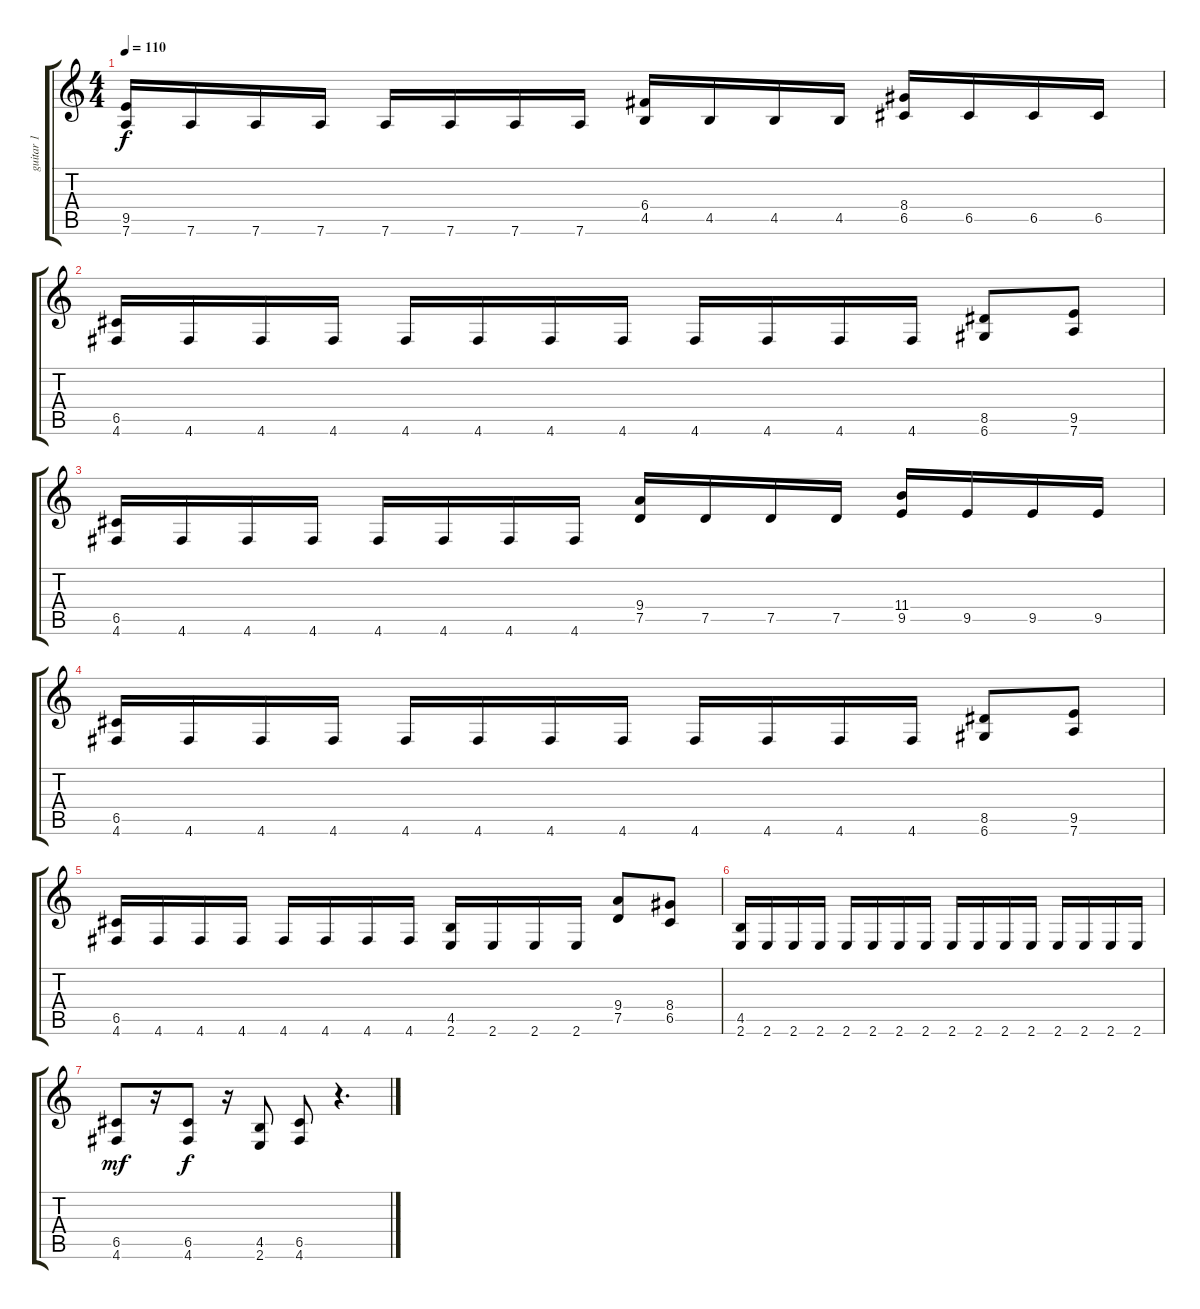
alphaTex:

\track ("guitar 1" "guitar 1") {instrument distortionguitar}
\staff {score tabs}
\tuning (D4 A3 F3 C3 G2 D2) {hide}
\ts (4 4)
\tempo 110
\clef g2
\ks c
(9.5 7.6).16{dy f} 7.6.16 7.6.16 7.6.16 7.6.16 7.6.16 7.6.16 7.6.16 (6.4 4.5).16 4.5.16 4.5.16 4.5.16 (8.4 6.5).16 6.5.16 6.5.16 6.5.16 |
(6.5 4.6).16 4.6.16 4.6.16 4.6.16 4.6.16 4.6.16 4.6.16 4.6.16 4.6.16 4.6.16 4.6.16 4.6.16 (8.5 6.6).8 (9.5 7.6).8 |
(6.5 4.6).16 4.6.16 4.6.16 4.6.16 4.6.16 4.6.16 4.6.16 4.6.16 (9.4 7.5).16 7.5.16 7.5.16 7.5.16 (11.4 9.5).16 9.5.16 9.5.16 9.5.16 |
(6.5 4.6).16 4.6.16 4.6.16 4.6.16 4.6.16 4.6.16 4.6.16 4.6.16 4.6.16 4.6.16 4.6.16 4.6.16 (8.5 6.6).8 (9.5 7.6).8 |
(6.5 4.6).16 4.6.16 4.6.16 4.6.16 4.6.16 4.6.16 4.6.16 4.6.16 (4.5 2.6).16 2.6.16 2.6.16 2.6.16 (9.4 7.5).8 (8.4 6.5).8 |
(4.5 2.6).16 2.6.16 2.6.16 2.6.16 2.6.16 2.6.16 2.6.16 2.6.16 2.6.16 2.6.16 2.6.16 2.6.16 2.6.16 2.6.16 2.6.16 2.6.16 |
(6.5 4.6).8{dy mf} r.16 (6.5 4.6).8{dy f} r.16 (4.5 2.6).8 (6.5 4.6).8 r.4{d}
